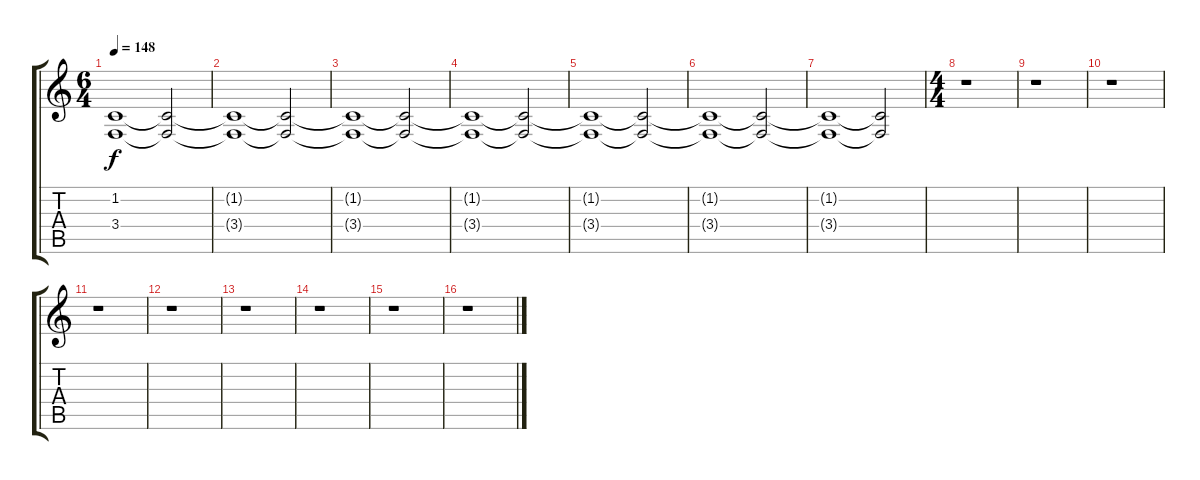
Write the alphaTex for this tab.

\track "" {instrument synthvoice}
\staff {score tabs}
\tuning (E4 B3 G3 D3 A2 E2) {hide}
\ts (6 4)
\tempo 148
\clef g2
\ks c
(1.2{t} 3.4{t}).1{dy f} (1.2{t} 3.4{t}).2 |
(1.2{t} 3.4{t}).1 (1.2{t} 3.4{t}).2 |
(1.2{t} 3.4{t}).1 (1.2{t} 3.4{t}).2 |
(1.2{t} 3.4{t}).1 (1.2{t} 3.4{t}).2 |
(1.2{t} 3.4{t}).1 (1.2{t} 3.4{t}).2 |
(1.2{t} 3.4{t}).1 (1.2{t} 3.4{t}).2 |
(1.2{t} 3.4{t}).1 (1.2{t} 3.4{t}).2 |
\ts (4 4)
r.1 |
r.1 |
r.1 |
r.1 |
r.1 |
r.1 |
r.1 |
r.1 |
r.1
